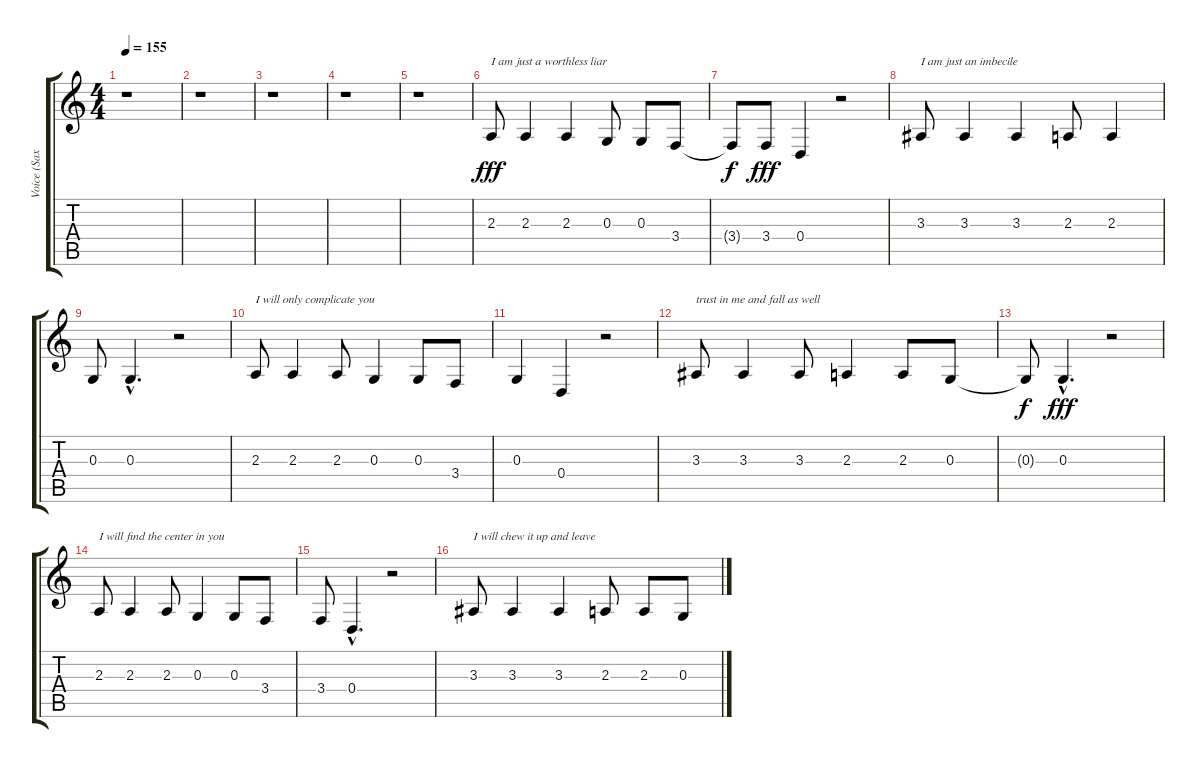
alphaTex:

\track ("Voice (Sax 1)       " "Voice (Sax") {instrument altosax}
\staff {score tabs}
\tuning (E4 B3 G3 D3 A2 E2) {hide}
\ts (4 4)
\tempo 155
\clef g2
\ks c
r.1{dy f} |
r.1 |
r.1 |
r.1 |
r.1 |
2.3.8{txt "I am just a worthless liar" dy fff volume 10} 2.3.4 2.3.4 0.3.8 0.3.8 3.4.8 |
3.4{t}.8{dy f} 3.4.8{dy fff} 0.4.4 r.2 |
3.3.8{txt "I am just an imbecile"} 3.3.4 3.3.4 2.3.8 2.3.4 |
0.3.8 0.3{hac}.4{d} r.2 |
2.3.8{txt "I will only complicate you"} 2.3.4 2.3.8 0.3.4 0.3.8 3.4.8 |
0.3.4 0.4.4 r.2 |
3.3.8{txt "trust in me and fall as well"} 3.3.4 3.3.8 2.3.4 2.3.8 0.3.8 |
0.3{t}.8{dy f} 0.3{hac}.4{d dy fff} r.2 |
2.3.8{txt "I will find the center in you"} 2.3.4 2.3.8 0.3.4 0.3.8 3.4.8 |
3.4.8 0.4{hac}.4{d} r.2 |
3.3.8{txt "I will chew it up and leave"} 3.3.4 3.3.4 2.3.8 2.3.8 0.3.8
